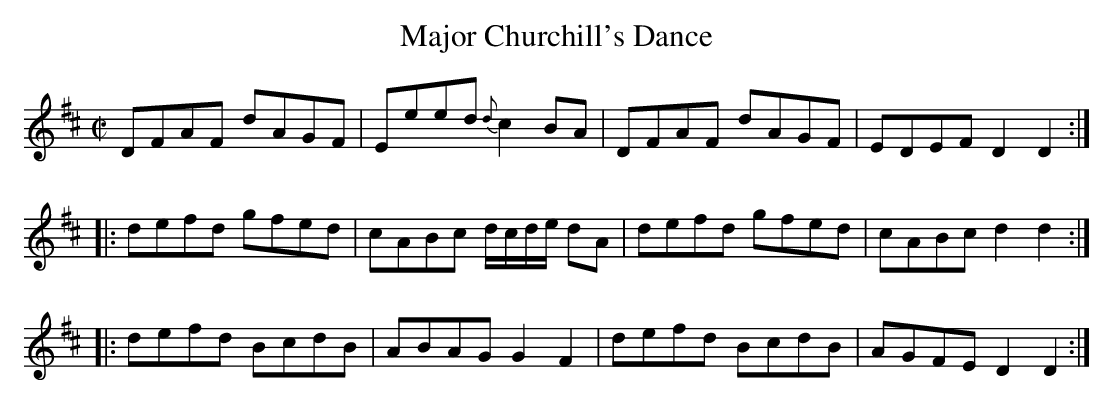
X:1
T:Major Churchill's Dance
M:C|
K:D
DFAF dAGF| Eeed {d}c2BA| DFAF dAGF| EDEF D2D2::
defd gfed| cABc d/c/d/e/ dA| defd gfed| cABc d2d2::
defd BcdB| ABAG G2F2| defd BcdB| AGFE D2D2:|
